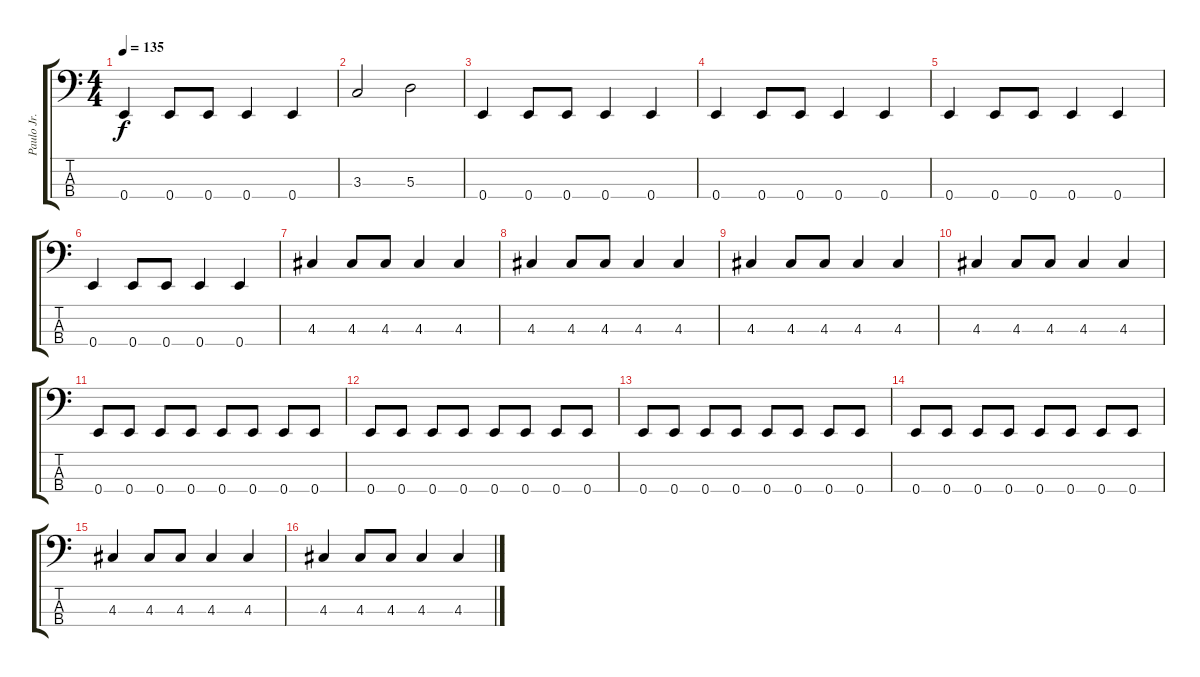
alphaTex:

\track ("Paulo Jr." "Paulo Jr.") {instrument electricbassfinger}
\staff {score tabs}
\tuning (G2 D2 A1 E1) {hide}
\ts (4 4)
\tempo 135
\clef f4
\ks c
0.4.4{dy f} 0.4.8 0.4.8 0.4.4 0.4.4 |
3.3.2 5.3.2 |
0.4.4 0.4.8 0.4.8 0.4.4 0.4.4 |
0.4.4 0.4.8 0.4.8 0.4.4 0.4.4 |
0.4.4 0.4.8 0.4.8 0.4.4 0.4.4 |
0.4.4 0.4.8 0.4.8 0.4.4 0.4.4 |
4.3.4 4.3.8 4.3.8 4.3.4 4.3.4 |
4.3.4 4.3.8 4.3.8 4.3.4 4.3.4 |
4.3.4 4.3.8 4.3.8 4.3.4 4.3.4 |
4.3.4 4.3.8 4.3.8 4.3.4 4.3.4 |
0.4.8 0.4.8 0.4.8 0.4.8 0.4.8 0.4.8 0.4.8 0.4.8 |
0.4.8 0.4.8 0.4.8 0.4.8 0.4.8 0.4.8 0.4.8 0.4.8 |
0.4.8 0.4.8 0.4.8 0.4.8 0.4.8 0.4.8 0.4.8 0.4.8 |
0.4.8 0.4.8 0.4.8 0.4.8 0.4.8 0.4.8 0.4.8 0.4.8 |
4.3.4 4.3.8 4.3.8 4.3.4 4.3.4 |
4.3.4 4.3.8 4.3.8 4.3.4 4.3.4
